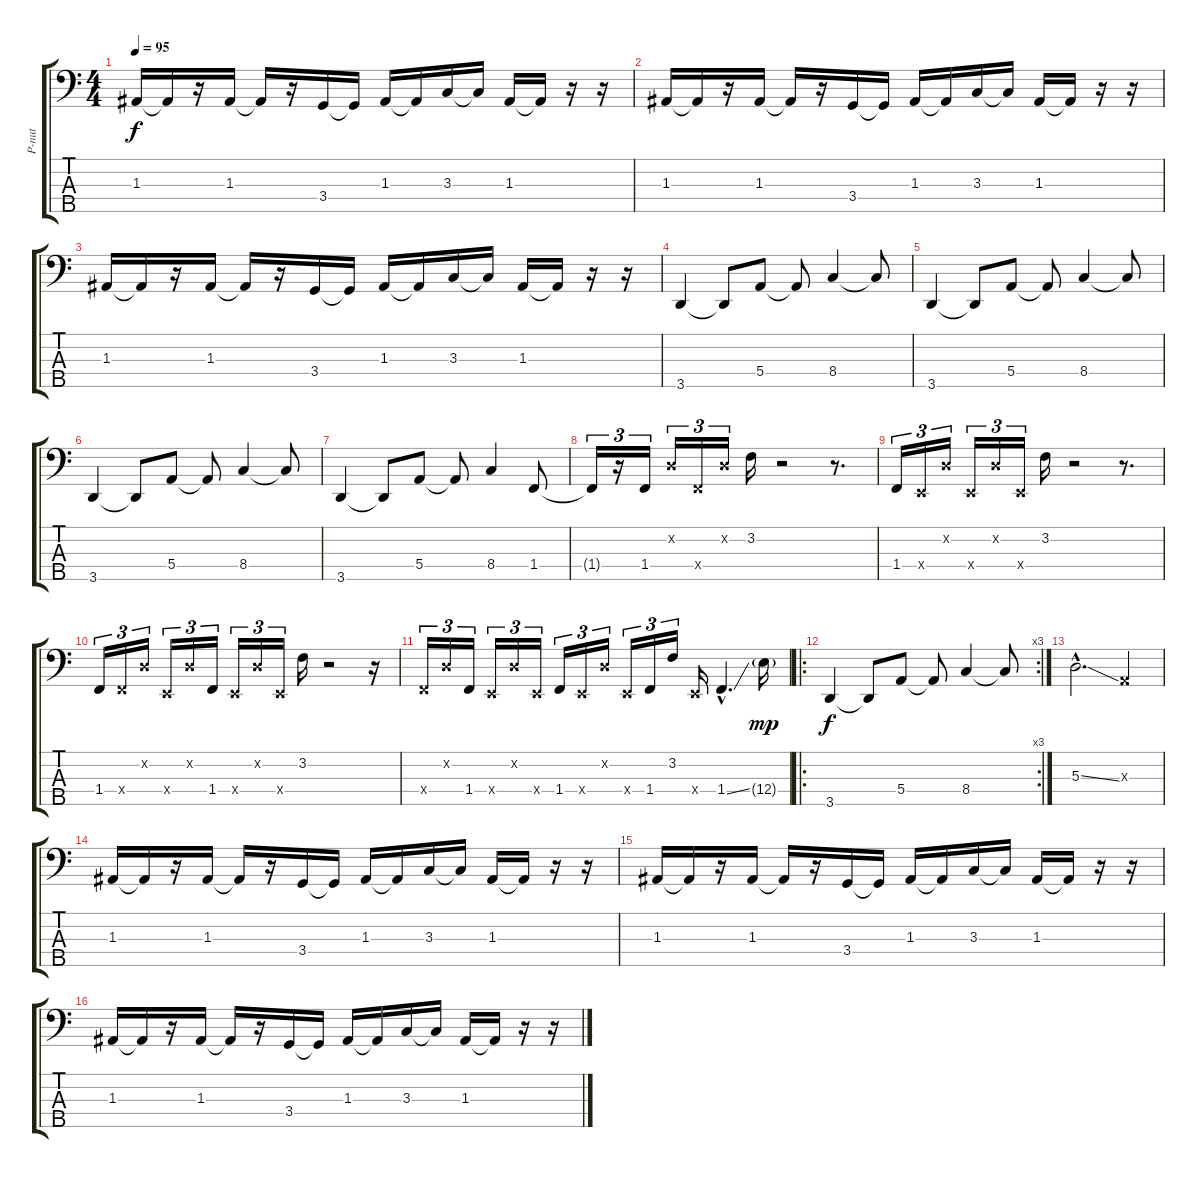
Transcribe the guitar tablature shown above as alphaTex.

\track ("P-nut" "P-nut") {instrument electricbassfinger}
\staff {score tabs}
\tuning (G2 D2 A1 E1 B0) {hide}
\ts (4 4)
\tempo 95
\clef f4
\ks c
1.3.16{dy f} 1.3{t}.16 r.16 1.3.16 1.3{t}.16 r.16 3.4.16 3.4{t}.16 1.3.16 1.3{t}.16 3.3.16 3.3{t}.16 1.3.16 1.3{t}.16 r.16 r.16 |
1.3.16 1.3{t}.16 r.16 1.3.16 1.3{t}.16 r.16 3.4.16 3.4{t}.16 1.3.16 1.3{t}.16 3.3.16 3.3{t}.16 1.3.16 1.3{t}.16 r.16 r.16 |
1.3.16 1.3{t}.16 r.16 1.3.16 1.3{t}.16 r.16 3.4.16 3.4{t}.16 1.3.16 1.3{t}.16 3.3.16 3.3{t}.16 1.3.16 1.3{t}.16 r.16 r.16 |
3.5.4 3.5{t}.8 5.4.8 5.4{t}.8 8.4.4 8.4{t}.8 |
3.5.4 3.5{t}.8 5.4.8 5.4{t}.8 8.4.4 8.4{t}.8 |
3.5.4 3.5{t}.8 5.4.8 5.4{t}.8 8.4.4 8.4{t}.8 |
3.5.4 3.5{t}.8 5.4.8 5.4{t}.8 8.4.4 1.4.8 |
1.4{t}.16{tu (3 2) instrument slapbass1} r.16{tu (3 2)} 1.4.16{tu (3 2)} 0.2{x}.16{tu (3 2)} 1.4{x}.16{tu (3 2)} 0.2{x}.16{tu (3 2)} 3.2.16 r.2 r.8{d} |
1.4.16{tu (3 2)} 0.4{x}.16{tu (3 2)} 0.2{x}.16{tu (3 2)} 0.4{x}.16{tu (3 2)} 0.2{x}.16{tu (3 2)} 0.4{x}.16{tu (3 2)} 3.2.16 r.2 r.8{d} |
1.4.16{tu (3 2)} 1.4{x}.16{tu (3 2)} 0.2{x}.16{tu (3 2)} 0.4{x}.16{tu (3 2)} 0.2{x}.16{tu (3 2)} 1.4.16{tu (3 2)} 0.4{x}.16{tu (3 2)} 0.2{x}.16{tu (3 2)} 0.4{x}.16{tu (3 2)} 3.2.16 r.2 r.16 |
1.4{x}.16{tu (3 2)} 0.2{x}.16{tu (3 2)} 1.4.16{tu (3 2)} 0.4{x}.16{tu (3 2)} 0.2{x}.16{tu (3 2)} 0.4{x}.16{tu (3 2)} 1.4.16{tu (3 2)} 0.4{x}.16{tu (3 2)} 0.2{x}.16{tu (3 2)} 0.4{x}.16{tu (3 2)} 1.4.16{tu (3 2)} 3.2.16{tu (3 2)} 0.4{x}.16 1.4{ss hac}.4{d} 12.4{g}.16{dy mp} |
\ro
\rc 3
3.5.4{dy f instrument electricbassfinger} 3.5{t}.8 5.4.8 5.4{t}.8 8.4.4 8.4{t}.8 |
5.3{ss hac}.2{d} 0.3{x}.4 |
1.3.16 1.3{t}.16 r.16 1.3.16 1.3{t}.16 r.16 3.4.16 3.4{t}.16 1.3.16 1.3{t}.16 3.3.16 3.3{t}.16 1.3.16 1.3{t}.16 r.16 r.16 |
1.3.16 1.3{t}.16 r.16 1.3.16 1.3{t}.16 r.16 3.4.16 3.4{t}.16 1.3.16 1.3{t}.16 3.3.16 3.3{t}.16 1.3.16 1.3{t}.16 r.16 r.16 |
1.3.16 1.3{t}.16 r.16 1.3.16 1.3{t}.16 r.16 3.4.16 3.4{t}.16 1.3.16 1.3{t}.16 3.3.16 3.3{t}.16 1.3.16 1.3{t}.16 r.16 r.16
